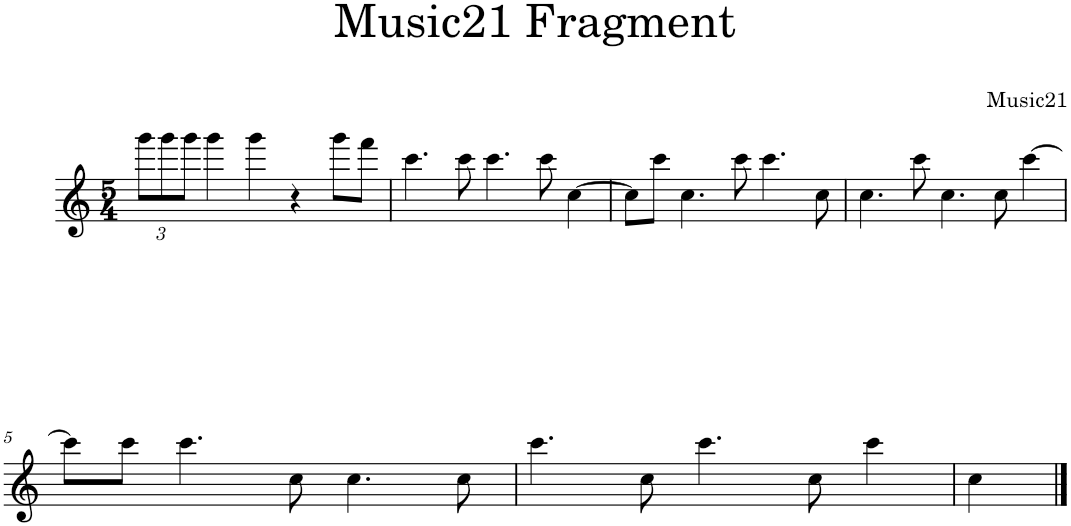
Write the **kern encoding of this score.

**kern
*part1
*staff1
*I"Violin
*I'Vln
*clefG2
*k[]
*M5/4
*Xbrackettup
=1
12ggg\L
12ggg\
12ggg\J
4ggg\
4ggg\
4r
8ggg\L
8fff\J
=2
4.ccc\
8ccc\
4.ccc\
8ccc\
[4cc\
=3
8cc\L]
8ccc\J
4.cc\
8ccc\
4.ccc\
8cc\
=4
4.cc\
8ccc\
4.cc\
8cc\
[4ccc\
!!LO:LB:g=z
=5
8ccc\L]
8ccc\J
4.ccc\
8cc\
4.cc\
8cc\
=6
4.ccc\
8cc\
4.ccc\
8cc\
4ccc\
=7
4cc\
==
*-
